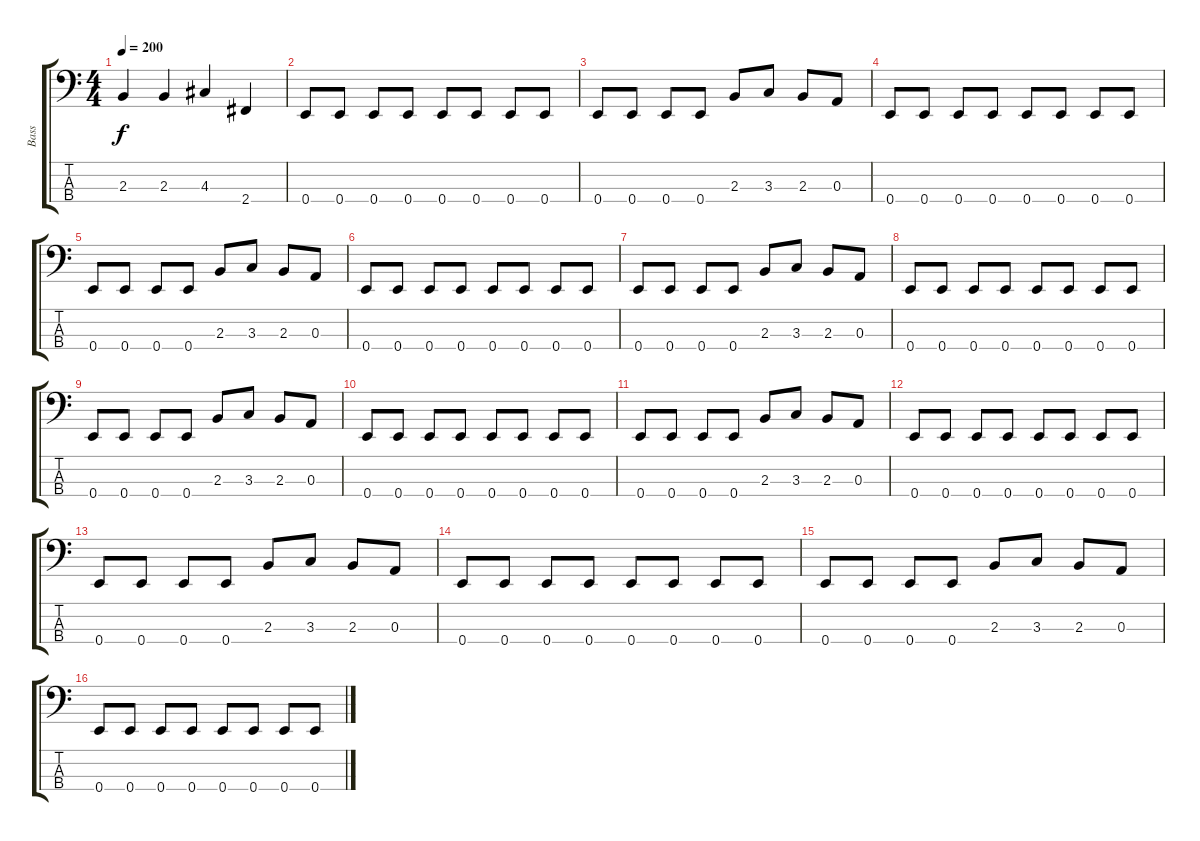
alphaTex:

\track ("Bass" "Bass") {instrument electricbasspick}
\staff {score tabs}
\tuning (G2 D2 A1 E1) {hide}
\ts (4 4)
\tempo 200
\clef f4
\ks c
2.3.4{dy f} 2.3.4 4.3.4 2.4.4 |
0.4.8 0.4.8 0.4.8 0.4.8 0.4.8 0.4.8 0.4.8 0.4.8 |
0.4.8 0.4.8 0.4.8 0.4.8 2.3.8 3.3.8 2.3.8 0.3.8 |
0.4.8 0.4.8 0.4.8 0.4.8 0.4.8 0.4.8 0.4.8 0.4.8 |
0.4.8 0.4.8 0.4.8 0.4.8 2.3.8 3.3.8 2.3.8 0.3.8 |
0.4.8 0.4.8 0.4.8 0.4.8 0.4.8 0.4.8 0.4.8 0.4.8 |
0.4.8 0.4.8 0.4.8 0.4.8 2.3.8 3.3.8 2.3.8 0.3.8 |
0.4.8 0.4.8 0.4.8 0.4.8 0.4.8 0.4.8 0.4.8 0.4.8 |
0.4.8 0.4.8 0.4.8 0.4.8 2.3.8 3.3.8 2.3.8 0.3.8 |
0.4.8 0.4.8 0.4.8 0.4.8 0.4.8 0.4.8 0.4.8 0.4.8 |
0.4.8 0.4.8 0.4.8 0.4.8 2.3.8 3.3.8 2.3.8 0.3.8 |
0.4.8 0.4.8 0.4.8 0.4.8 0.4.8 0.4.8 0.4.8 0.4.8 |
0.4.8 0.4.8 0.4.8 0.4.8 2.3.8 3.3.8 2.3.8 0.3.8 |
0.4.8 0.4.8 0.4.8 0.4.8 0.4.8 0.4.8 0.4.8 0.4.8 |
0.4.8 0.4.8 0.4.8 0.4.8 2.3.8 3.3.8 2.3.8 0.3.8 |
0.4.8 0.4.8 0.4.8 0.4.8 0.4.8 0.4.8 0.4.8 0.4.8
